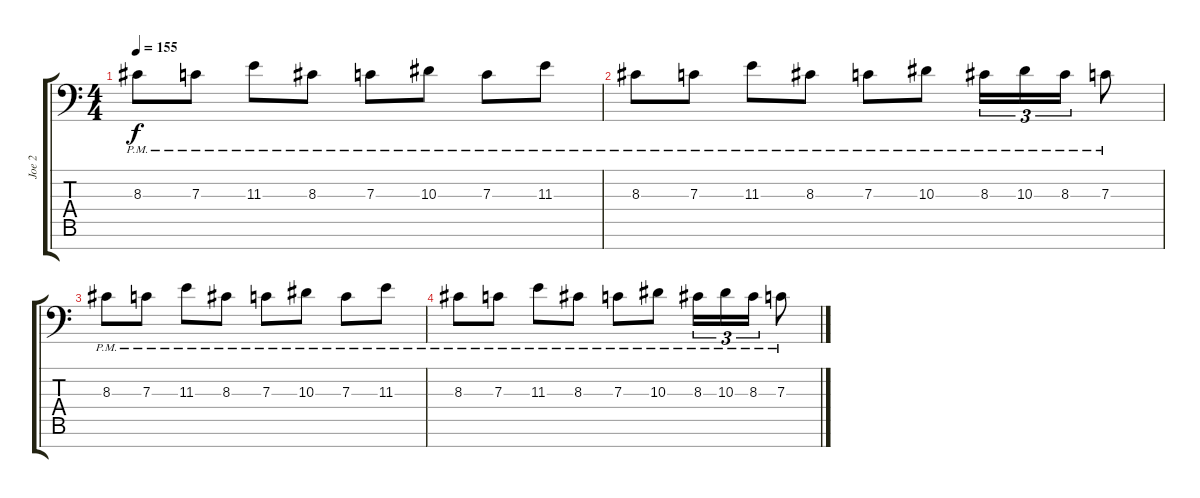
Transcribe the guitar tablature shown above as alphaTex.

\track ("Joe 2" "Joe 2") {instrument choiraahs}
\staff {score tabs}
\tuning (D4 A3 F3 C3 G2 C2 G1) {hide}
\ts (4 4)
\tempo 155
\clef f4
\ks c
8.3{pm}.8{dy f} 7.3{pm}.8 11.3{pm}.8 8.3{pm}.8 7.3{pm}.8 10.3{pm}.8 7.3{pm}.8 11.3{pm}.8 |
8.3{pm}.8 7.3{pm}.8 11.3{pm}.8 8.3{pm}.8 7.3{pm}.8 10.3{pm}.8 8.3{pm}.16{tu (3 2)} 10.3{pm}.16{tu (3 2)} 8.3{pm}.16{tu (3 2)} 7.3{pm}.8 |
8.3{pm}.8 7.3{pm}.8 11.3{pm}.8 8.3{pm}.8 7.3{pm}.8 10.3{pm}.8 7.3{pm}.8 11.3{pm}.8 |
8.3{pm}.8 7.3{pm}.8 11.3{pm}.8 8.3{pm}.8 7.3{pm}.8 10.3{pm}.8 8.3{pm}.16{tu (3 2)} 10.3{pm}.16{tu (3 2)} 8.3{pm}.16{tu (3 2)} 7.3{pm}.8
